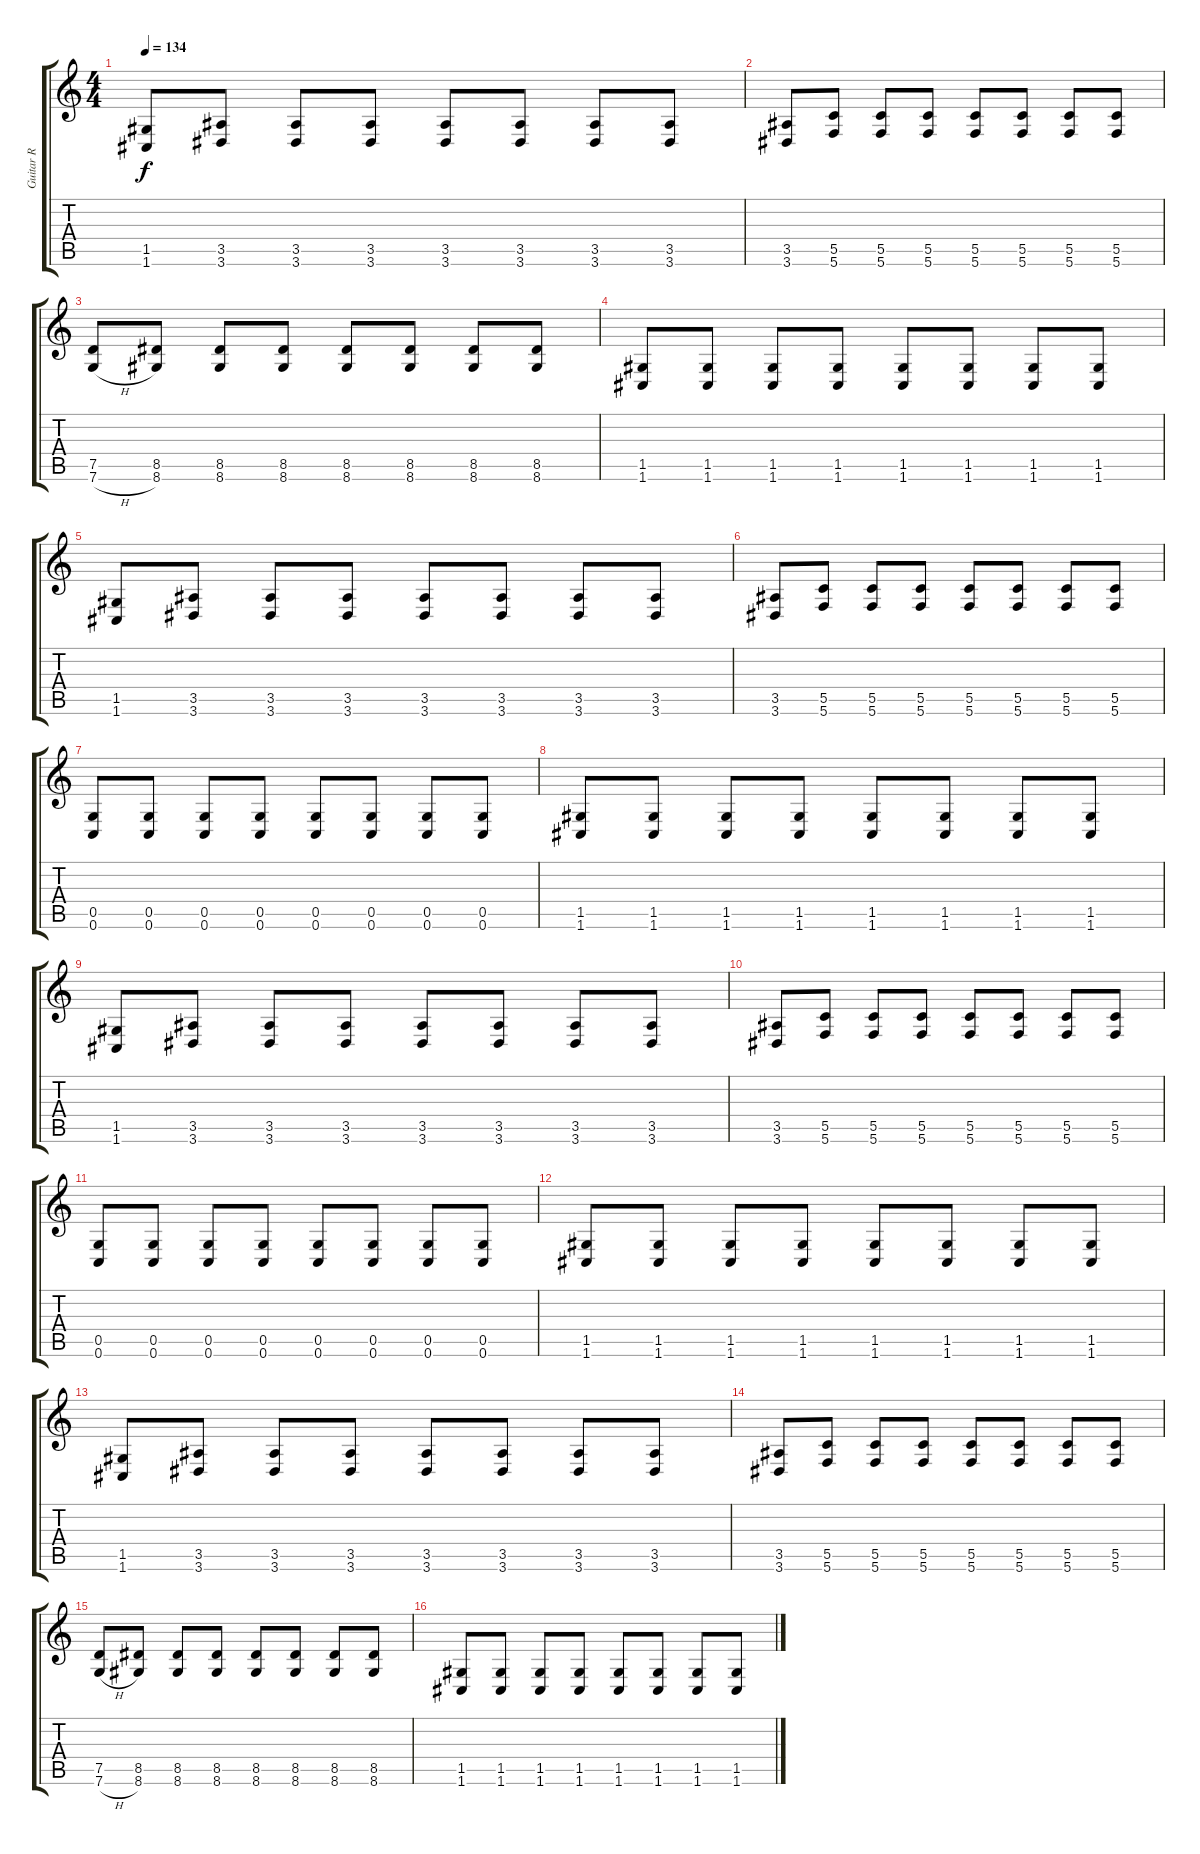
\track ("Guitar R" "Guitar R") {instrument overdrivenguitar}
\staff {score tabs}
\tuning (D4 A3 F3 C3 G2 C2) {hide}
\ts (4 4)
\tempo 134
\clef g2
\ks c
(1.5 1.6).8{dy f} (3.5 3.6).8 (3.5 3.6).8 (3.5 3.6).8 (3.5 3.6).8 (3.5 3.6).8 (3.5 3.6).8 (3.5 3.6).8 |
(3.5 3.6).8 (5.5 5.6).8 (5.5 5.6).8 (5.5 5.6).8 (5.5 5.6).8 (5.5 5.6).8 (5.5 5.6).8 (5.5 5.6).8 |
(7.5 7.6{h}).8 (8.5 8.6).8 (8.5 8.6).8 (8.5 8.6).8 (8.5 8.6).8 (8.5 8.6).8 (8.5 8.6).8 (8.5 8.6).8 |
(1.5 1.6).8 (1.5 1.6).8 (1.5 1.6).8 (1.5 1.6).8 (1.5 1.6).8 (1.5 1.6).8 (1.5 1.6).8 (1.5 1.6).8 |
(1.5 1.6).8 (3.5 3.6).8 (3.5 3.6).8 (3.5 3.6).8 (3.5 3.6).8 (3.5 3.6).8 (3.5 3.6).8 (3.5 3.6).8 |
(3.5 3.6).8 (5.5 5.6).8 (5.5 5.6).8 (5.5 5.6).8 (5.5 5.6).8 (5.5 5.6).8 (5.5 5.6).8 (5.5 5.6).8 |
(0.5 0.6).8 (0.5 0.6).8 (0.5 0.6).8 (0.5 0.6).8 (0.5 0.6).8 (0.5 0.6).8 (0.5 0.6).8 (0.5 0.6).8 |
(1.5 1.6).8 (1.5 1.6).8 (1.5 1.6).8 (1.5 1.6).8 (1.5 1.6).8 (1.5 1.6).8 (1.5 1.6).8 (1.5 1.6).8 |
(1.5 1.6).8 (3.5 3.6).8 (3.5 3.6).8 (3.5 3.6).8 (3.5 3.6).8 (3.5 3.6).8 (3.5 3.6).8 (3.5 3.6).8 |
(3.5 3.6).8 (5.5 5.6).8 (5.5 5.6).8 (5.5 5.6).8 (5.5 5.6).8 (5.5 5.6).8 (5.5 5.6).8 (5.5 5.6).8 |
(0.5 0.6).8 (0.5 0.6).8 (0.5 0.6).8 (0.5 0.6).8 (0.5 0.6).8 (0.5 0.6).8 (0.5 0.6).8 (0.5 0.6).8 |
(1.5 1.6).8 (1.5 1.6).8 (1.5 1.6).8 (1.5 1.6).8 (1.5 1.6).8 (1.5 1.6).8 (1.5 1.6).8 (1.5 1.6).8 |
(1.5 1.6).8 (3.5 3.6).8 (3.5 3.6).8 (3.5 3.6).8 (3.5 3.6).8 (3.5 3.6).8 (3.5 3.6).8 (3.5 3.6).8 |
(3.5 3.6).8 (5.5 5.6).8 (5.5 5.6).8 (5.5 5.6).8 (5.5 5.6).8 (5.5 5.6).8 (5.5 5.6).8 (5.5 5.6).8 |
(7.5 7.6{h}).8 (8.5 8.6).8 (8.5 8.6).8 (8.5 8.6).8 (8.5 8.6).8 (8.5 8.6).8 (8.5 8.6).8 (8.5 8.6).8 |
(1.5 1.6).8 (1.5 1.6).8 (1.5 1.6).8 (1.5 1.6).8 (1.5 1.6).8 (1.5 1.6).8 (1.5 1.6).8 (1.5 1.6).8
